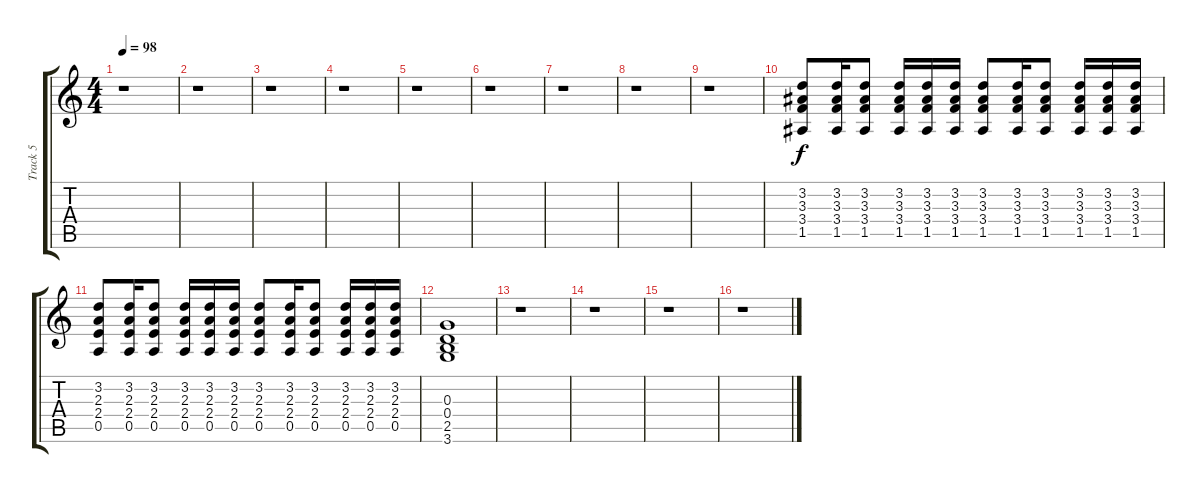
\track ("Track 5" "Track 5") {instrument distortionguitar}
\staff {score tabs}
\tuning (E4 B3 G3 D3 A2 E2) {hide}
\ts (4 4)
\tempo 98
\clef g2
\ks c
r.1{dy f instrument distortionguitar} |
r.1 |
r.1 |
r.1 |
r.1 |
r.1 |
r.1 |
r.1 |
r.1 |
(3.2 3.3 3.4 1.5).8 (3.2 3.3 3.4 1.5).16 (3.2 3.3 3.4 1.5).8 (3.2 3.3 3.4 1.5).16 (3.2 3.3 3.4 1.5).16 (3.2 3.3 3.4 1.5).16 (3.2 3.3 3.4 1.5).8 (3.2 3.3 3.4 1.5).16 (3.2 3.3 3.4 1.5).8 (3.2 3.3 3.4 1.5).16 (3.2 3.3 3.4 1.5).16 (3.2 3.3 3.4 1.5).16 |
(3.2 2.3 2.4 0.5).8 (3.2 2.3 2.4 0.5).16 (3.2 2.3 2.4 0.5).8 (3.2 2.3 2.4 0.5).16 (3.2 2.3 2.4 0.5).16 (3.2 2.3 2.4 0.5).16 (3.2 2.3 2.4 0.5).8 (3.2 2.3 2.4 0.5).16 (3.2 2.3 2.4 0.5).8 (3.2 2.3 2.4 0.5).16 (3.2 2.3 2.4 0.5).16 (3.2 2.3 2.4 0.5).16 |
(0.3 0.4 2.5 3.6).1 |
r.1 |
r.1 |
r.1 |
r.1
